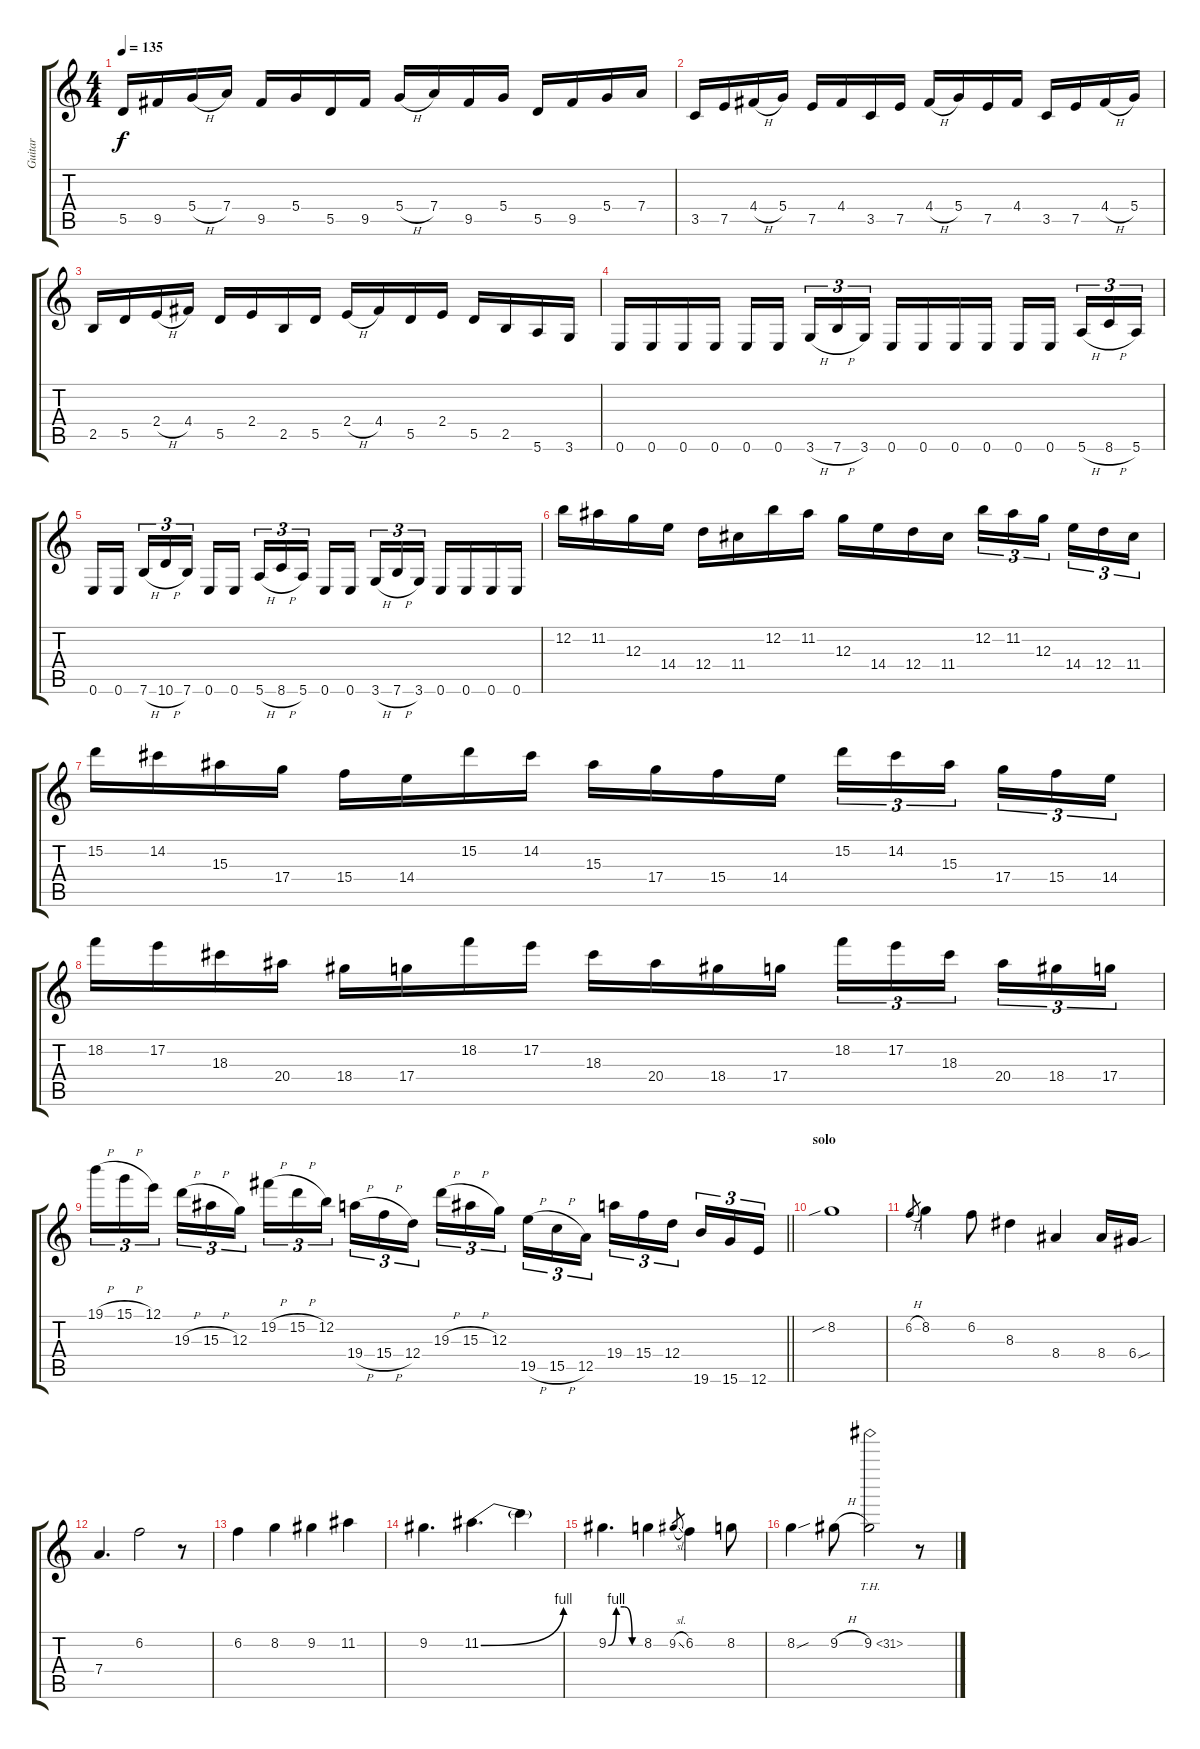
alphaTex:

\track ("Guitar" "Guitar") {instrument distortionguitar}
\staff {score tabs}
\tuning (E4 B3 G3 D3 A2 E2) {hide}
\ts (4 4)
\tempo 135
\clef g2
\ks c
5.5.16{dy f} 9.5.16 5.4{h}.16 7.4.16 9.5.16 5.4.16 5.5.16 9.5.16 5.4{h}.16 7.4.16 9.5.16 5.4.16 5.5.16 9.5.16 5.4.16 7.4.16 |
3.5.16 7.5.16 4.4{h}.16 5.4.16 7.5.16 4.4.16 3.5.16 7.5.16 4.4{h}.16 5.4.16 7.5.16 4.4.16 3.5.16 7.5.16 4.4{h}.16 5.4.16 |
2.5.16 5.5.16 2.4{h}.16 4.4.16 5.5.16 2.4.16 2.5.16 5.5.16 2.4{h}.16 4.4.16 5.5.16 2.4.16 5.5.16 2.5.16 5.6.16 3.6.16 |
0.6.16 0.6.16 0.6.16 0.6.16 0.6.16 0.6.16{beam splitsecondary} 3.6{h}.16{tu (3 2)} 7.6{h}.16{tu (3 2)} 3.6.16{tu (3 2)} 0.6.16 0.6.16 0.6.16 0.6.16 0.6.16 0.6.16{beam splitsecondary} 5.6{h}.16{tu (3 2)} 8.6{h}.16{tu (3 2)} 5.6.16{tu (3 2)} |
0.6.16 0.6.16{beam splitsecondary} 7.6{h}.16{tu (3 2)} 10.6{h}.16{tu (3 2)} 7.6.16{tu (3 2)} 0.6.16 0.6.16{beam splitsecondary} 5.6{h}.16{tu (3 2)} 8.6{h}.16{tu (3 2)} 5.6.16{tu (3 2)} 0.6.16 0.6.16{beam splitsecondary} 3.6{h}.16{tu (3 2)} 7.6{h}.16{tu (3 2)} 3.6.16{tu (3 2)} 0.6.16 0.6.16 0.6.16 0.6.16 |
12.2.16 11.2.16 12.3.16 14.4.16 12.4.16 11.4.16 12.2.16 11.2.16 12.3.16 14.4.16 12.4.16 11.4.16 12.2.16{tu (3 2)} 11.2.16{tu (3 2)} 12.3.16{tu (3 2) beam splitsecondary} 14.4.16{tu (3 2)} 12.4.16{tu (3 2)} 11.4.16{tu (3 2)} |
15.2.16 14.2.16 15.3.16 17.4.16 15.4.16 14.4.16 15.2.16 14.2.16 15.3.16 17.4.16 15.4.16 14.4.16 15.2.16{tu (3 2)} 14.2.16{tu (3 2)} 15.3.16{tu (3 2) beam splitsecondary} 17.4.16{tu (3 2)} 15.4.16{tu (3 2)} 14.4.16{tu (3 2)} |
18.2.16 17.2.16 18.3.16 20.4.16 18.4.16 17.4.16 18.2.16 17.2.16 18.3.16 20.4.16 18.4.16 17.4.16 18.2.16{tu (3 2)} 17.2.16{tu (3 2)} 18.3.16{tu (3 2) beam splitsecondary} 20.4.16{tu (3 2)} 18.4.16{tu (3 2)} 17.4.16{tu (3 2)} |
\barLineRight lightlight
19.1{h}.16{tu (3 2)} 15.1{h}.16{tu (3 2)} 12.1.16{tu (3 2) beam splitsecondary} 19.3{h}.16{tu (3 2)} 15.3{h}.16{tu (3 2)} 12.3.16{tu (3 2)} 19.2{h}.16{tu (3 2)} 15.2{h}.16{tu (3 2)} 12.2.16{tu (3 2) beam splitsecondary} 19.4{h}.16{tu (3 2)} 15.4{h}.16{tu (3 2)} 12.4.16{tu (3 2)} 19.3{h}.16{tu (3 2)} 15.3{h}.16{tu (3 2)} 12.3.16{tu (3 2) beam splitsecondary} 19.5{h}.16{tu (3 2)} 15.5{h}.16{tu (3 2)} 12.5.16{tu (3 2)} 19.4.16{tu (3 2)} 15.4.16{tu (3 2)} 12.4.16{tu (3 2) beam splitsecondary} 19.6.16{tu (3 2)} 15.6.16{tu (3 2)} 12.6.16{tu (3 2)} |
\section ("" "solo")
8.2{sib}.1 |
6.2{h}.8{gr} 8.2.4 6.2.8 8.3.4 8.4.4 8.4.16 6.4{sou}.16 |
7.4.4{d} 6.2.2 r.8 |
6.2.4 8.2.4 9.2.4 11.2.4 |
9.2.4{d} 11.2{be (bend 0 0 60 4)}.4{d} 11.2{t}.4 |
9.2{be (custom 0 0 15 4 30 4 45 0 60 0)}.4{d} 8.2.4 9.2{sl}.8{gr} 6.2.4 8.2.8 |
8.2{sou}.4 9.2{h}.8 9.2{th 22}.2 r.8
